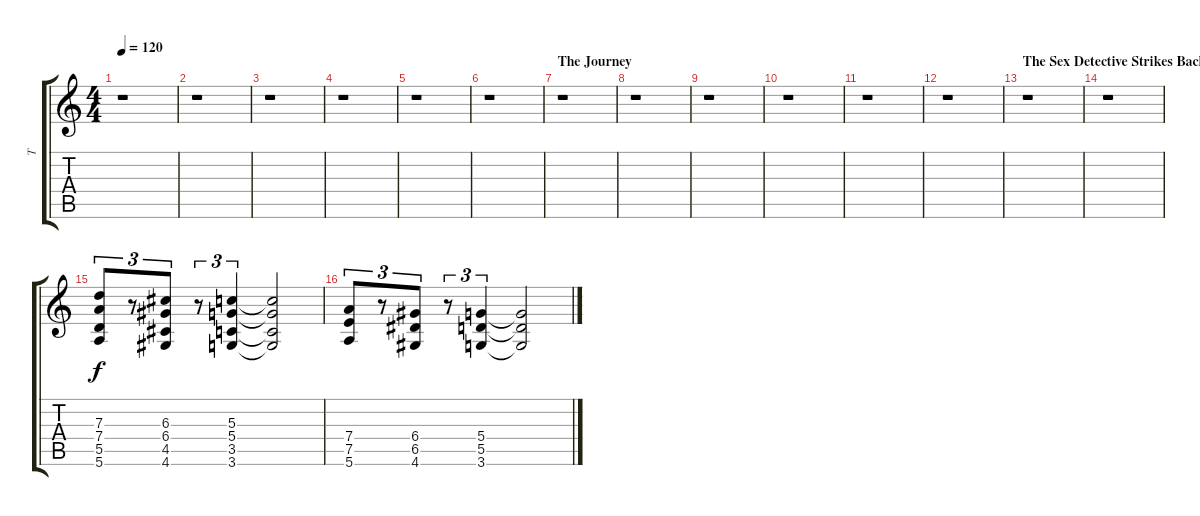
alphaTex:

\track ("T" "T") {instrument distortionguitar}
\staff {score tabs}
\tuning (E4 B3 G3 D3 A2 E2) {hide}
\ts (4 4)
\tempo 120
\clef g2
\ks c
r.1{dy f} |
r.1 |
r.1 |
r.1 |
r.1 |
r.1 |
\section ("" "The Journey")
r.1 |
r.1 |
r.1 |
r.1 |
r.1 |
r.1 |
\section ("" "The Sex Detective Strikes Back!")
r.1 |
r.1 |
(7.3 7.4 5.5 5.6).8{tu (3 2)} r.8{tu (3 2)} (6.3 6.4 4.5 4.6).8{tu (3 2)} r.8{tu (3 2)} (5.3 5.4 3.5 3.6).4{tu (3 2)} (5.3{t} 5.4{t} 3.5{t} 3.6{t}).2 |
(7.4 7.5 5.6).8{tu (3 2)} r.8{tu (3 2)} (6.4 6.5 4.6).8{tu (3 2)} r.8{tu (3 2)} (5.4 5.5 3.6).4{tu (3 2)} (5.4{t} 5.5{t} 3.6{t}).2
